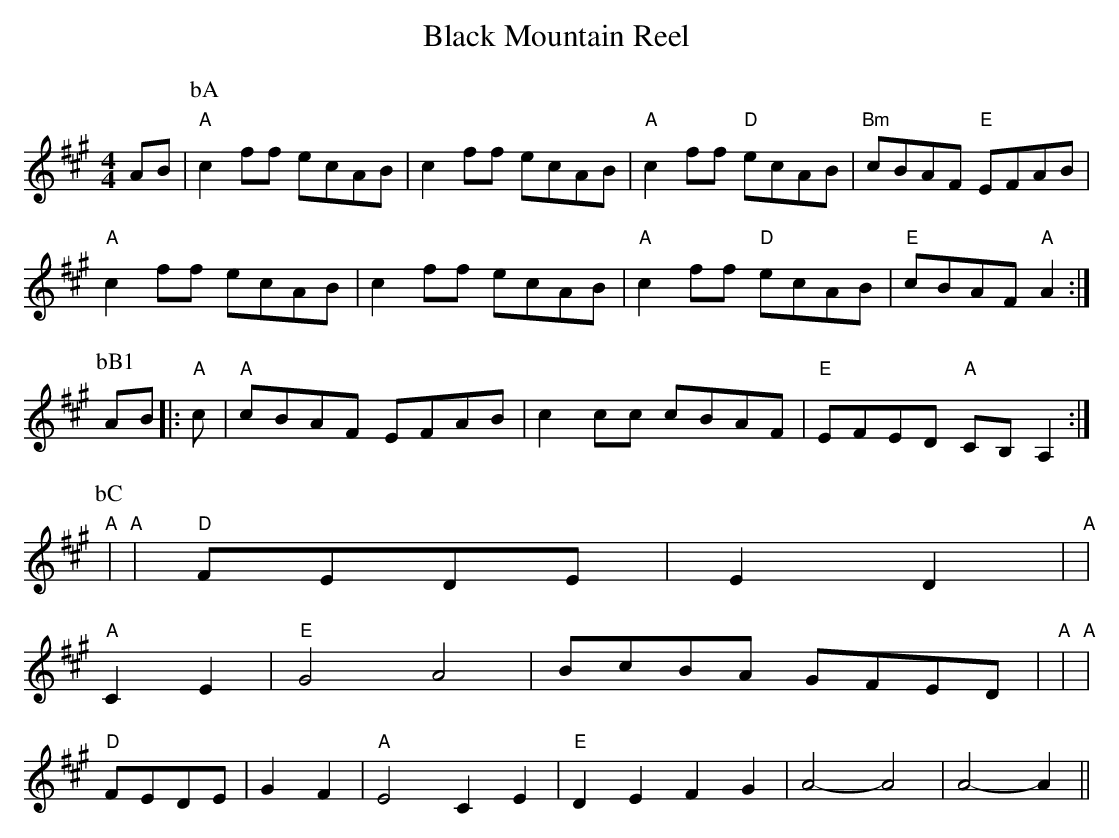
X:1
T:Black Mountain Reel
M:4/4
L:1/4
K:A
A/2B/2|\
P:bA
"A"cf/2f/2 e/2c/2A/2B/2|cf/2f/2 e/2c/2A/2B/2|"A"cf/2f/2 "D"e/2c/2A/2B/2|\
"Bm"c/2B/2A/2F/2 "E"E/2F/2A/2B/2|
"A"cf/2f/2 e/2c/2A/2B/2|cf/2f/2 e/2c/2A/2B/2|"A"cf/2f/2 "D"e/2c/2A/2B/2|\
"E"c/2B/2A/2F/2 "A"A:|
P:bB1
A/2B/2|:"A"+ce++c/2e/2++c/2 e/2 ++B/2e/2++c/2e/2++c/2e/2+c/2|\
"A"c/2B/2A/2F/2 E/2F/2A/2B/2|cc/2c/2 c/2B/2A/2F/2|"E"E/2F/2E/2D/2 "A"C/2B,/2A,:|
"A"\
P:bC
+C2 E2 ++CE++B,E+|"A"+A,2 E2 ++CE++EA+|"D"+F2 A2 +F/2E/2D/2E/2|+F2 A2 +ED|\
"A"+C2 E2 ++CE++B,E+|
"A"+A,2 E2 +CE|"E"G2 A2|B/2c/2B/2A/2 G/2F/2E/2D/2|"A"+C2 E2 ++CE++B,E+|\
"A"+A,2 E2 ++CE++EA+|
"D"+F2 A2 +F/2E/2D/2E/2|+F2 A2 +GF|"A"E2 CE|"E"DE FG|A2 -A2|A2 -A||
